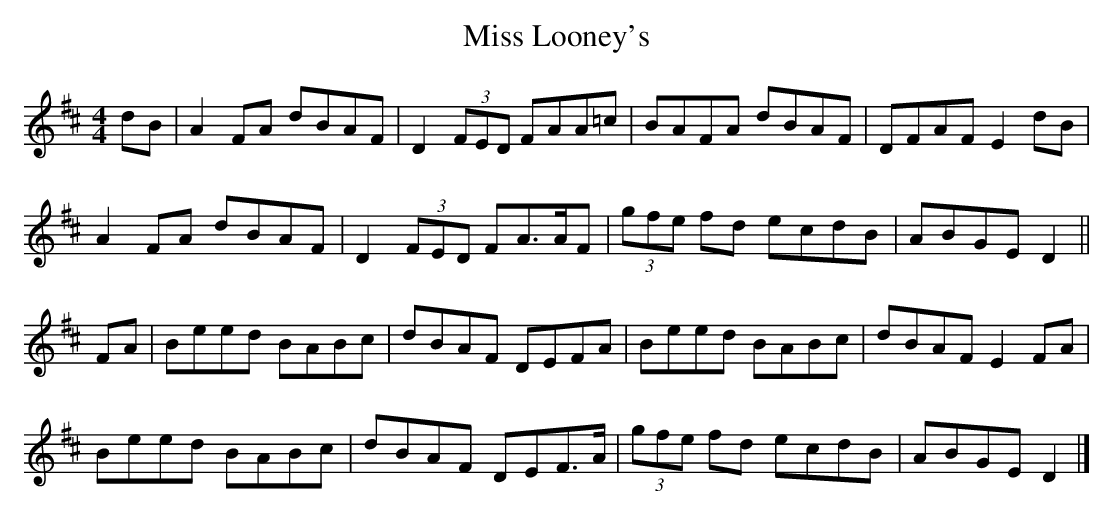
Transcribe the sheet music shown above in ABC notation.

X:1
T: Miss Looney's
L: 1/8
M: 4/4
K: D
dB | A2 FA dBAF | D2 (3FED FAA=c | BAFA dBAF | DFAF E2 dB |
A2 FA dBAF | D2 (3FED FA>AF | (3gfe fd ecdB | ABGE D2 ||
FA | Beed BABc | dBAF DEFA | Beed BABc | dBAF E2 FA |
Beed BABc | dBAF DEF>A | (3gfe fd ecdB | ABGE D2 |]
